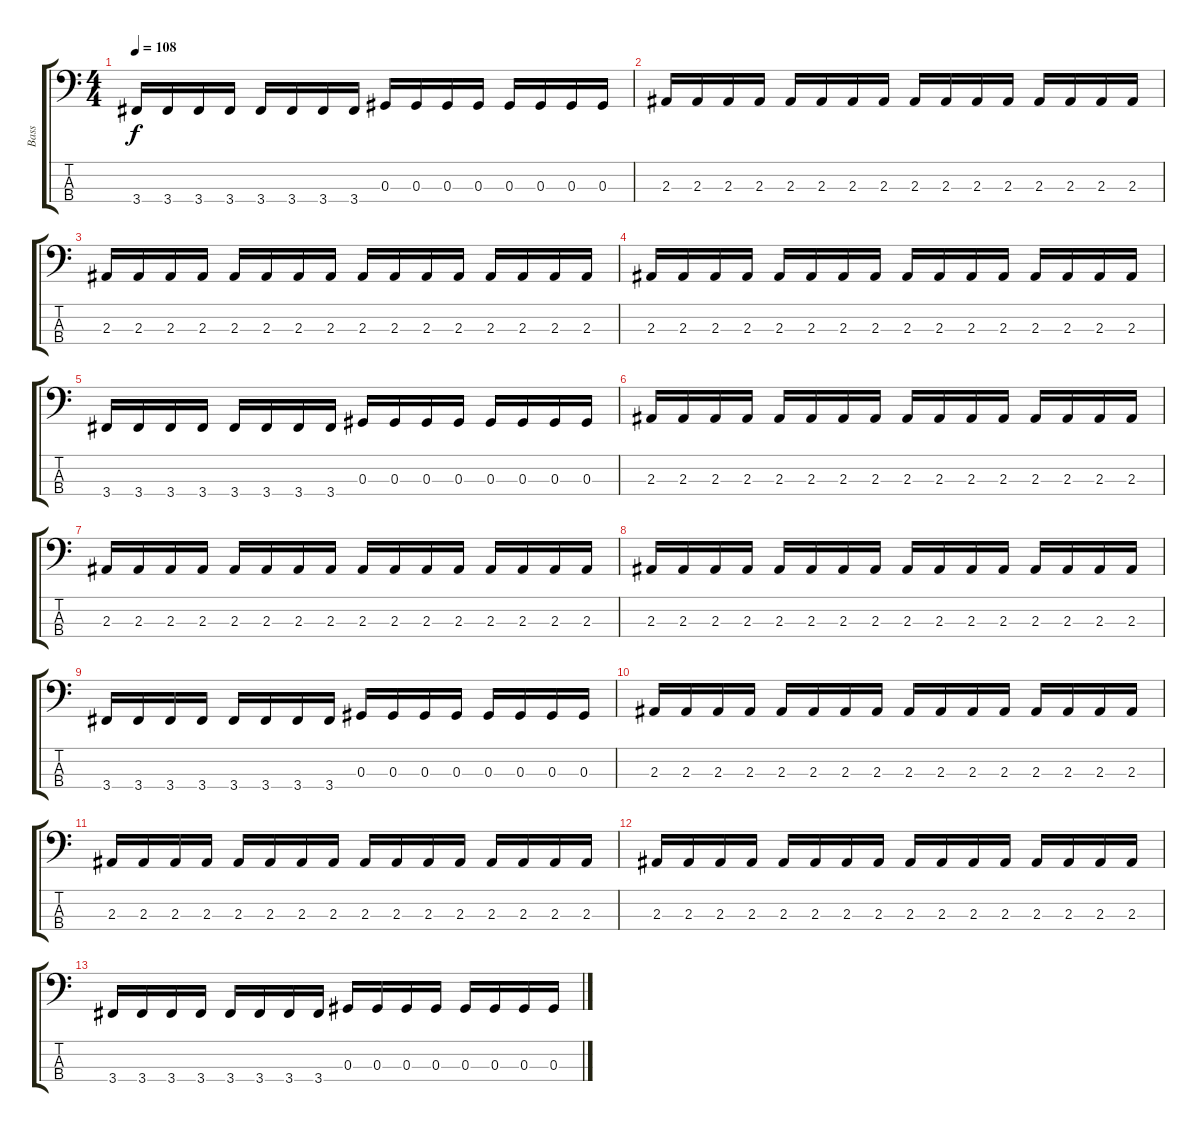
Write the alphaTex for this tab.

\track ("Bass" "Bass") {instrument electricbasspick}
\staff {score tabs}
\tuning (Gb2 Db2 Ab1 Eb1) {hide}
\ts (4 4)
\tempo 108
\clef f4
\ks c
3.4.16{dy f} 3.4.16 3.4.16 3.4.16 3.4.16 3.4.16 3.4.16 3.4.16 0.3.16 0.3.16 0.3.16 0.3.16 0.3.16 0.3.16 0.3.16 0.3.16 |
2.3.16 2.3.16 2.3.16 2.3.16 2.3.16 2.3.16 2.3.16 2.3.16 2.3.16 2.3.16 2.3.16 2.3.16 2.3.16 2.3.16 2.3.16 2.3.16 |
2.3.16 2.3.16 2.3.16 2.3.16 2.3.16 2.3.16 2.3.16 2.3.16 2.3.16 2.3.16 2.3.16 2.3.16 2.3.16 2.3.16 2.3.16 2.3.16 |
2.3.16 2.3.16 2.3.16 2.3.16 2.3.16 2.3.16 2.3.16 2.3.16 2.3.16 2.3.16 2.3.16 2.3.16 2.3.16 2.3.16 2.3.16 2.3.16 |
3.4.16 3.4.16 3.4.16 3.4.16 3.4.16 3.4.16 3.4.16 3.4.16 0.3.16 0.3.16 0.3.16 0.3.16 0.3.16 0.3.16 0.3.16 0.3.16 |
2.3.16 2.3.16 2.3.16 2.3.16 2.3.16 2.3.16 2.3.16 2.3.16 2.3.16 2.3.16 2.3.16 2.3.16 2.3.16 2.3.16 2.3.16 2.3.16 |
2.3.16 2.3.16 2.3.16 2.3.16 2.3.16 2.3.16 2.3.16 2.3.16 2.3.16 2.3.16 2.3.16 2.3.16 2.3.16 2.3.16 2.3.16 2.3.16 |
2.3.16 2.3.16 2.3.16 2.3.16 2.3.16 2.3.16 2.3.16 2.3.16 2.3.16 2.3.16 2.3.16 2.3.16 2.3.16 2.3.16 2.3.16 2.3.16 |
3.4.16 3.4.16 3.4.16 3.4.16 3.4.16 3.4.16 3.4.16 3.4.16 0.3.16 0.3.16 0.3.16 0.3.16 0.3.16 0.3.16 0.3.16 0.3.16 |
2.3.16 2.3.16 2.3.16 2.3.16 2.3.16 2.3.16 2.3.16 2.3.16 2.3.16 2.3.16 2.3.16 2.3.16 2.3.16 2.3.16 2.3.16 2.3.16 |
2.3.16 2.3.16 2.3.16 2.3.16 2.3.16 2.3.16 2.3.16 2.3.16 2.3.16 2.3.16 2.3.16 2.3.16 2.3.16 2.3.16 2.3.16 2.3.16 |
2.3.16 2.3.16 2.3.16 2.3.16 2.3.16 2.3.16 2.3.16 2.3.16 2.3.16 2.3.16 2.3.16 2.3.16 2.3.16 2.3.16 2.3.16 2.3.16 |
3.4.16 3.4.16 3.4.16 3.4.16 3.4.16 3.4.16 3.4.16 3.4.16 0.3.16 0.3.16 0.3.16 0.3.16 0.3.16 0.3.16 0.3.16 0.3.16
